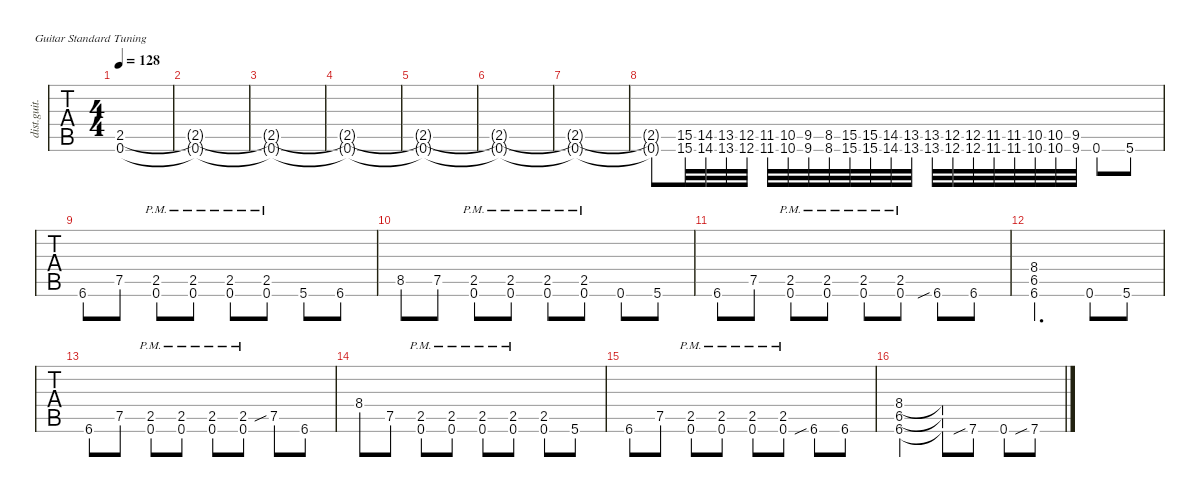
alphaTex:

\defaultSystemsLayout 4
\hideDynamics
\bracketExtendMode nobrackets
\otherSystemsTrackNameOrientation horizontal
\track ("Rhythm Guitar (Kirk)" "dist.guit.") {defaultSystemsLayout 4 multiBarRest instrument distortionguitar}
\staff {tabs}
\tuning (E4 B3 G3 D3 A2 E2)
\ts (4 4)
\tempo 128
\clef g2
\ks c
(2.5{t} 0.6{t}).1{dy f} |
(0.6{t} 2.5{t}).1 |
(2.5{t} 0.6{t}).1 |
(2.5{t} 0.6{t}).1 |
(2.5{t} 0.6{t}).1 |
(2.5{t} 0.6{t}).1 |
(2.5{t} 0.6{t}).1 |
(2.5{t} 0.6{t}).8{dy mf} (15.6 15.5).32 (14.6{acc #} 14.5).32 (13.6 13.5{acc #}).32 (12.6 12.5).32 (11.6{acc #} 11.5{acc #}).32 (10.6 10.5).32 (9.6{acc #} 9.5{acc #}).32 (8.6 8.5).32 (15.6 15.5).32 (15.6 15.5).32 (14.6{acc #} 14.5).32 (13.6 13.5{acc #}).32 (13.6 13.5{acc #}).32 (12.6 12.5).32 (12.6 12.5).32 (11.6{acc #} 11.5{acc #}).32 (11.6{acc #} 11.5{acc #}).32 (10.6 10.5).32 (10.6 10.5).32 (9.6{acc #} 9.5{acc #}).32 0.6.8 5.6.8 |
6.6{acc #}.8{dy f} 7.5.8 (0.6{pm} 2.5{pm}).8 (0.6{pm} 2.5{pm}).8 (0.6{pm} 2.5{pm}).8 (0.6{pm} 2.5{pm}).8 5.6.8 6.6{acc #}.8 |
8.5.8 7.5.8 (0.6{pm} 2.5{pm}).8 (0.6{pm} 2.5{pm}).8 (0.6{pm} 2.5{pm}).8 (0.6{pm} 2.5{pm}).8 0.6.8 5.6.8 |
6.6{acc #}.8 7.5.8 (0.6{pm} 2.5{pm}).8 (0.6{pm} 2.5{pm}).8 (0.6{pm} 2.5{pm}).8 (0.6{pm} 2.5{pm}).8 6.6{sib acc #}.8 6.6{acc #}.8 |
(6.5{acc #} 8.4{acc #} 6.6{acc #}).2{d} 0.6.8 5.6.8 |
6.6{acc #}.8 7.5.8 (0.6{pm} 2.5{pm}).8 (0.6{pm} 2.5{pm}).8 (0.6{pm} 2.5{pm}).8 (0.6{pm} 2.5{pm}).8 7.5{sib}.8 6.6{acc #}.8 |
8.4{acc #}.8 7.5.8 (0.6{pm} 2.5{pm}).8 (0.6{pm} 2.5{pm}).8 (0.6{pm} 2.5{pm}).8 (0.6{pm} 2.5{pm}).8 (0.6 2.5).8 5.6.8 |
6.6{acc #}.8 7.5.8 (0.6{pm} 2.5{pm}).8 (0.6{pm} 2.5{pm}).8 (0.6{pm} 2.5{pm}).8 (0.6{pm} 2.5{pm}).8 6.6{sib acc #}.8 6.6{acc #}.8 |
(6.5{acc #} 8.4{acc #} 6.6{acc #}).2{dy mf} (6.5{t acc #} 8.4{t acc #} 6.6{t acc #}).8 7.6{sib}.8 0.6.8 7.6{sib}.8
